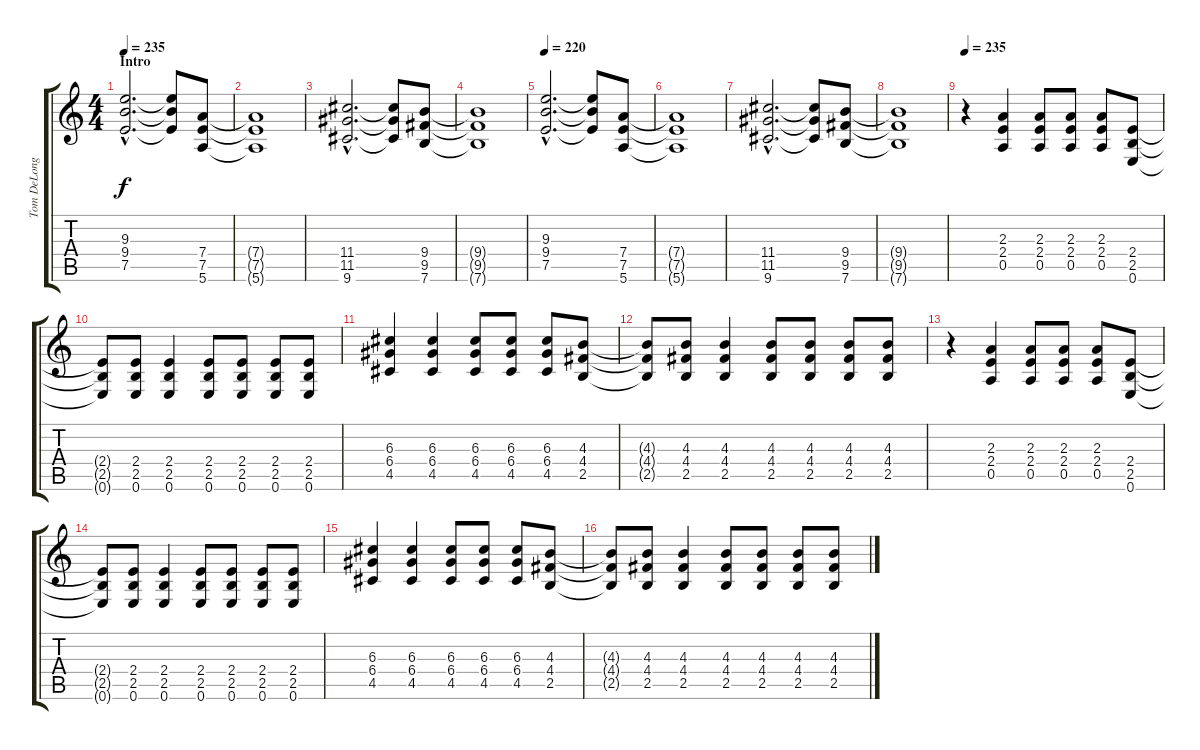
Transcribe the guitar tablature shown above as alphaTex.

\track ("Tom DeLonge - Guitar 2" "Tom DeLong") {instrument overdrivenguitar}
\staff {score tabs}
\tuning (E4 B3 G3 D3 A2 E2) {hide}
\ts (4 4)
\section ("" "Intro")
\tempo 235
\tempo 220
\tempo 235
\clef g2
\ks c
(9.3{hac} 9.4{hac} 7.5{hac}).2{d dy f volume 6 instrument overdrivenguitar} (9.3{t} 9.4{t} 7.5{t}).8 (7.4 7.5 5.6).8 |
(7.4{t} 7.5{t} 5.6{t}).1 |
(11.4{hac} 11.5{hac} 9.6{hac}).2{d} (11.4{t} 11.5{t} 9.6{t}).8 (9.4 9.5 7.6).8 |
(9.4{t} 9.5{t} 7.6{t}).1 |
\tempo 220
(9.3{hac} 9.4{hac} 7.5{hac}).2{d volume 6} (9.3{t} 9.4{t} 7.5{t}).8 (7.4 7.5 5.6).8 |
(7.4{t} 7.5{t} 5.6{t}).1 |
(11.4{hac} 11.5{hac} 9.6{hac}).2{d} (11.4{t} 11.5{t} 9.6{t}).8 (9.4 9.5 7.6).8 |
(9.4{t} 9.5{t} 7.6{t}).1 |
\tempo 235
r.4 (2.3 2.4 0.5).4 (2.3 2.4 0.5).8 (2.3 2.4 0.5).8 (2.3 2.4 0.5).8 (2.4 2.5 0.6).8 |
(2.4{t} 2.5{t} 0.6{t}).8 (2.4 2.5 0.6).8 (2.4 2.5 0.6).4 (2.4 2.5 0.6).8 (2.4 2.5 0.6).8 (2.4 2.5 0.6).8 (2.4 2.5 0.6).8 |
(6.3 6.4 4.5).4 (6.3 6.4 4.5).4 (6.3 6.4 4.5).8 (6.3 6.4 4.5).8 (6.3 6.4 4.5).8 (4.3 4.4 2.5).8 |
(4.3{t} 4.4{t} 2.5{t}).8 (4.3 4.4 2.5).8 (4.3 4.4 2.5).4 (4.3 4.4 2.5).8 (4.3 4.4 2.5).8 (4.3 4.4 2.5).8 (4.3 4.4 2.5).8 |
r.4 (2.3 2.4 0.5).4 (2.3 2.4 0.5).8 (2.3 2.4 0.5).8 (2.3 2.4 0.5).8 (2.4 2.5 0.6).8 |
(2.4{t} 2.5{t} 0.6{t}).8 (2.4 2.5 0.6).8 (2.4 2.5 0.6).4 (2.4 2.5 0.6).8 (2.4 2.5 0.6).8 (2.4 2.5 0.6).8 (2.4 2.5 0.6).8 |
(6.3 6.4 4.5).4 (6.3 6.4 4.5).4 (6.3 6.4 4.5).8 (6.3 6.4 4.5).8 (6.3 6.4 4.5).8 (4.3 4.4 2.5).8 |
(4.3{t} 4.4{t} 2.5{t}).8 (4.3 4.4 2.5).8 (4.3 4.4 2.5).4 (4.3 4.4 2.5).8 (4.3 4.4 2.5).8 (4.3 4.4 2.5).8 (4.3 4.4 2.5).8
